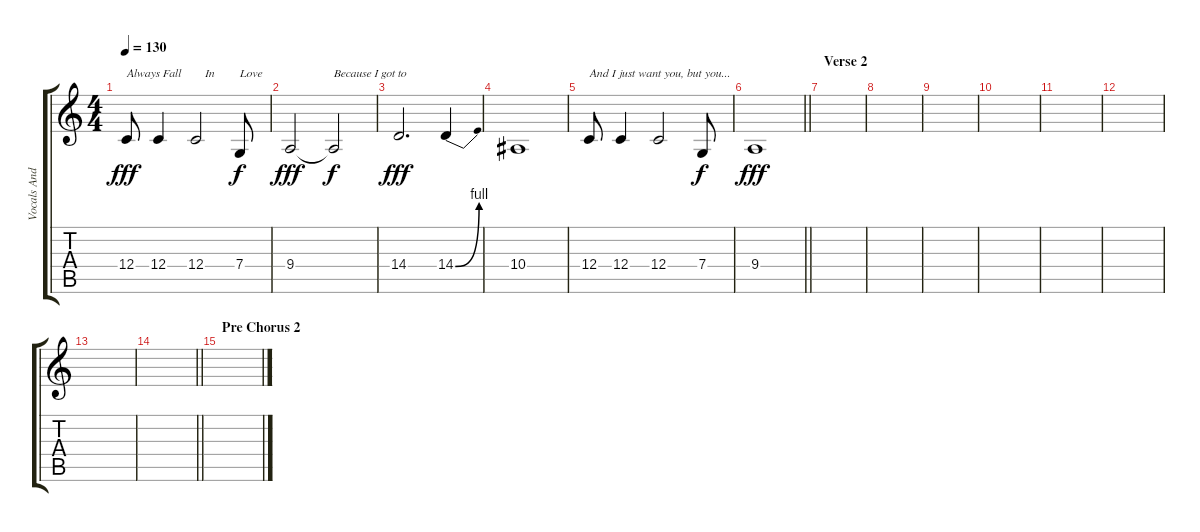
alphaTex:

\track ("Vocals Andy" "Vocals And") {instrument tenorsax}
\staff {score tabs}
\tuning (D4 A3 F3 C3 G2 D2) {hide}
\ts (4 4)
\tempo 130
\clef g2
\ks c
12.4.8{txt "Always Fall" dy fff} 12.4.4 12.4.2{txt "   In"} 7.4.8{txt "Love" dy f} |
9.4.2{dy fff} 9.4{t}.2{txt "Because I got to" dy f} |
14.4.2{d dy fff} 14.4{be (bend 0 0 60 4)}.4 |
10.4.1 |
12.4.8{txt "And I just want you, but you..."} 12.4.4 12.4.2 7.4.8{dy f} |
\barLineRight lightlight
9.4.1{dy fff} |
\section ("" "Verse 2")
|
|
|
|
|
|
|
\barLineRight lightlight
|
\section ("" "Pre Chorus 2")
